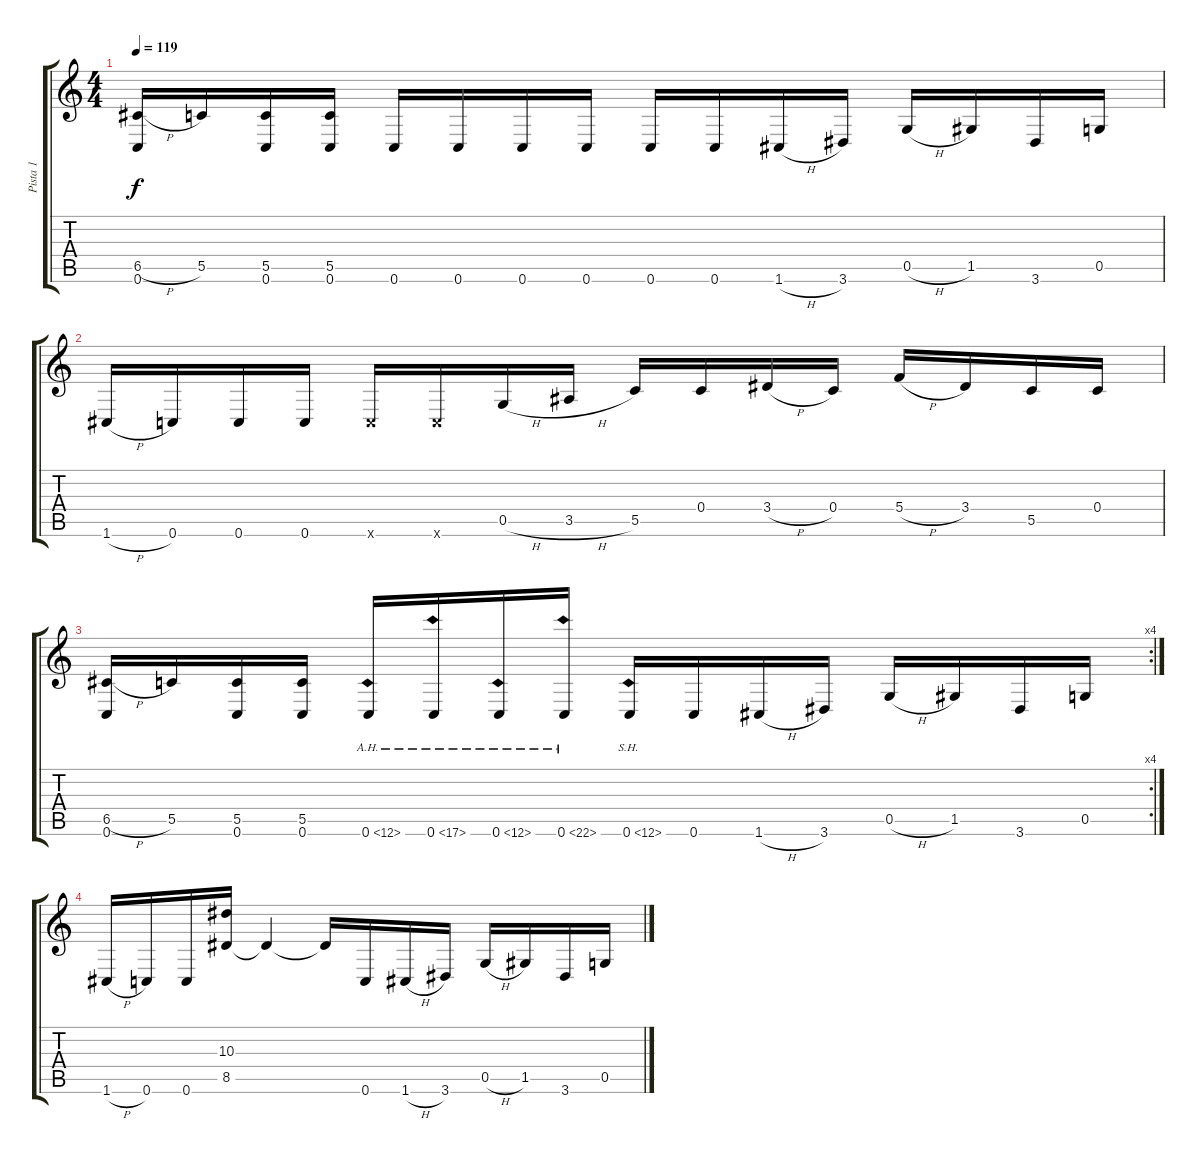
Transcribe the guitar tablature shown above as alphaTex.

\track ("Pista 1" "Pista 1") {instrument acousticguitarsteel}
\staff {score tabs}
\tuning (D4 A3 F3 C3 G2 C2) {hide}
\ts (4 4)
\tempo 119
\clef g2
\ks c
(6.5{h} 0.6).16{dy f} 5.5.16 (5.5 0.6).16 (5.5 0.6).16 0.6.16 0.6.16 0.6.16 0.6.16 0.6.16 0.6.16 1.6{h}.16 3.6.16 0.5{h}.16 1.5.16 3.6.16 0.5.16 |
1.6{h}.16 0.6.16 0.6.16 0.6.16 0.6{x}.16 0.6{x}.16 0.5{h}.16 3.5{h}.16 5.5.16 0.4.16 3.4{h}.16 0.4.16 5.4{h}.16 3.4.16 5.5.16 0.4.16 |
\rc 4
(6.5{h} 0.6).16 5.5.16 (5.5 0.6).16 (5.5 0.6).16 0.6{ah 12}.16 0.6{ah 17}.16 0.6{ah 12}.16 0.6{ah 22}.16 0.6{sh 12}.16 0.6.16 1.6{h}.16 3.6.16 0.5{h}.16 1.5.16 3.6.16 0.5.16 |
1.6{h}.16 0.6.16 0.6.16 (10.3 8.5).16 8.5{t}.4 8.5{t}.16 0.6.16 1.6{h}.16 3.6.16 0.5{h}.16 1.5.16 3.6.16 0.5.16
